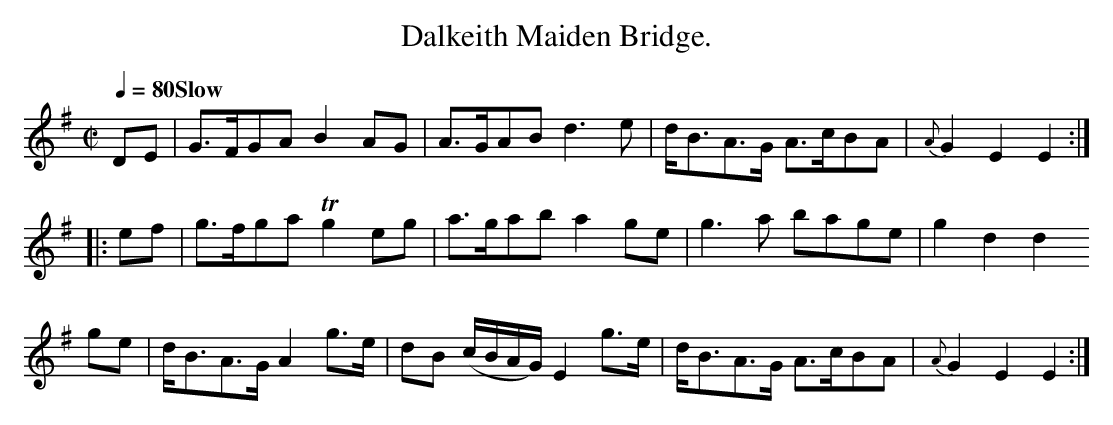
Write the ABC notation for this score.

X:1
T:Dalkeith Maiden Bridge.
M:C|
L:1/8
Q:1/4=80 "Slow"
K:E Minor
DE|G>FGA  B2AG |A>GAB         d3 e |d<BA>G A>cBA|{A}G2E2 E2::
ef|g>fga Tg2eg |a>gab         a2ge |g3   a bage |    g2 d2 d2
ge|d<BA>G A2g>e|dB (c/B/A/G/) E2g>e|d<BA>G A>cBA| {A}G2 E2 E2:|
